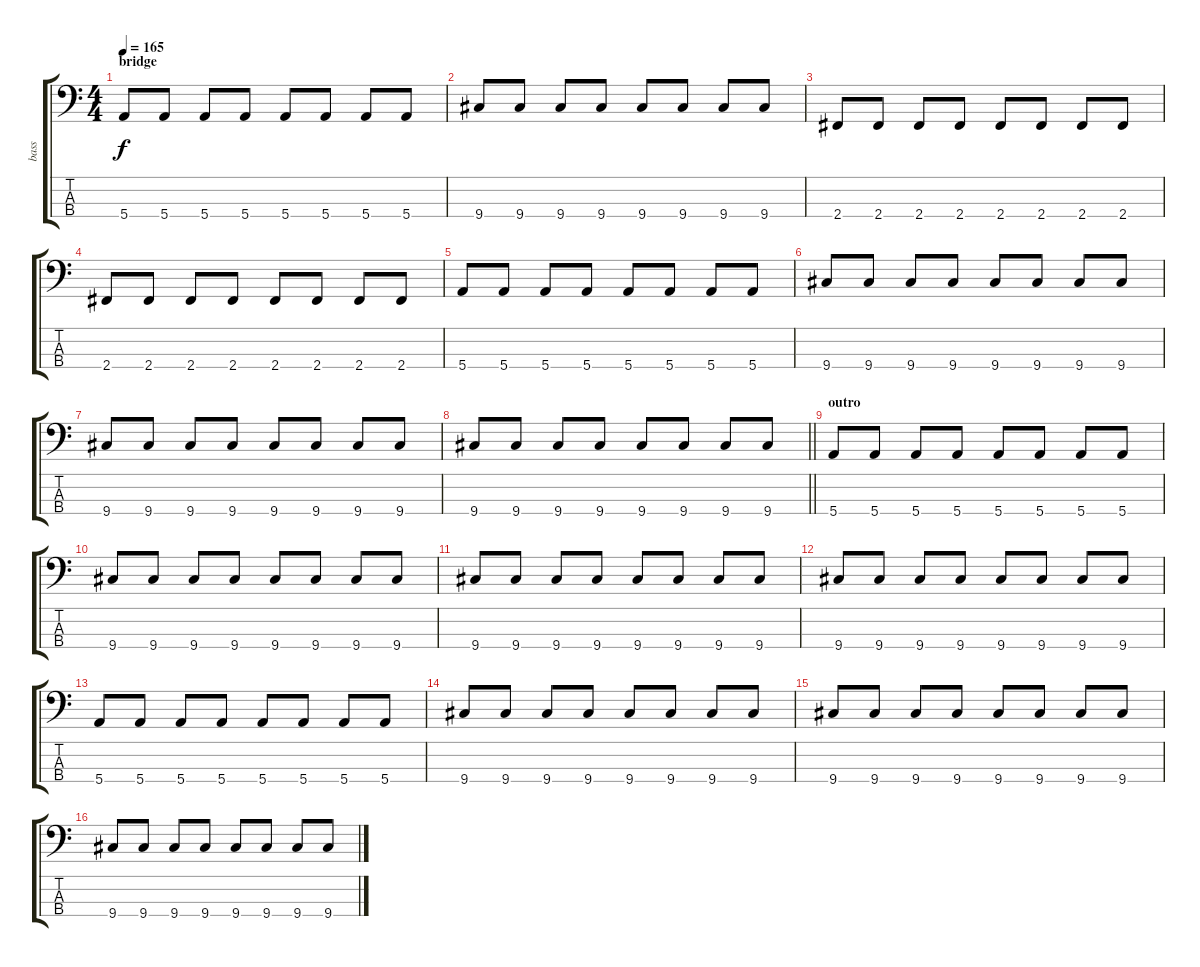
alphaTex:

\track ("bass" "bass") {instrument electricbasspick}
\staff {score tabs}
\tuning (G2 D2 A1 E1) {hide}
\ts (4 4)
\section ("" "bridge")
\tempo 165
\clef f4
\ks c
5.4.8{dy f} 5.4.8 5.4.8 5.4.8 5.4.8 5.4.8 5.4.8 5.4.8 |
9.4.8 9.4.8 9.4.8 9.4.8 9.4.8 9.4.8 9.4.8 9.4.8 |
2.4.8 2.4.8 2.4.8 2.4.8 2.4.8 2.4.8 2.4.8 2.4.8 |
2.4.8 2.4.8 2.4.8 2.4.8 2.4.8 2.4.8 2.4.8 2.4.8 |
5.4.8 5.4.8 5.4.8 5.4.8 5.4.8 5.4.8 5.4.8 5.4.8 |
9.4.8 9.4.8 9.4.8 9.4.8 9.4.8 9.4.8 9.4.8 9.4.8 |
9.4.8 9.4.8 9.4.8 9.4.8 9.4.8 9.4.8 9.4.8 9.4.8 |
\barLineRight lightlight
9.4.8 9.4.8 9.4.8 9.4.8 9.4.8 9.4.8 9.4.8 9.4.8 |
\section ("" "outro")
5.4.8 5.4.8 5.4.8 5.4.8 5.4.8 5.4.8 5.4.8 5.4.8 |
9.4.8 9.4.8 9.4.8 9.4.8 9.4.8 9.4.8 9.4.8 9.4.8 |
9.4.8 9.4.8 9.4.8 9.4.8 9.4.8 9.4.8 9.4.8 9.4.8 |
9.4.8 9.4.8 9.4.8 9.4.8 9.4.8 9.4.8 9.4.8 9.4.8 |
5.4.8 5.4.8 5.4.8 5.4.8 5.4.8 5.4.8 5.4.8 5.4.8 |
9.4.8 9.4.8 9.4.8 9.4.8 9.4.8 9.4.8 9.4.8 9.4.8 |
9.4.8 9.4.8 9.4.8 9.4.8 9.4.8 9.4.8 9.4.8 9.4.8 |
9.4.8 9.4.8 9.4.8 9.4.8 9.4.8 9.4.8 9.4.8 9.4.8
